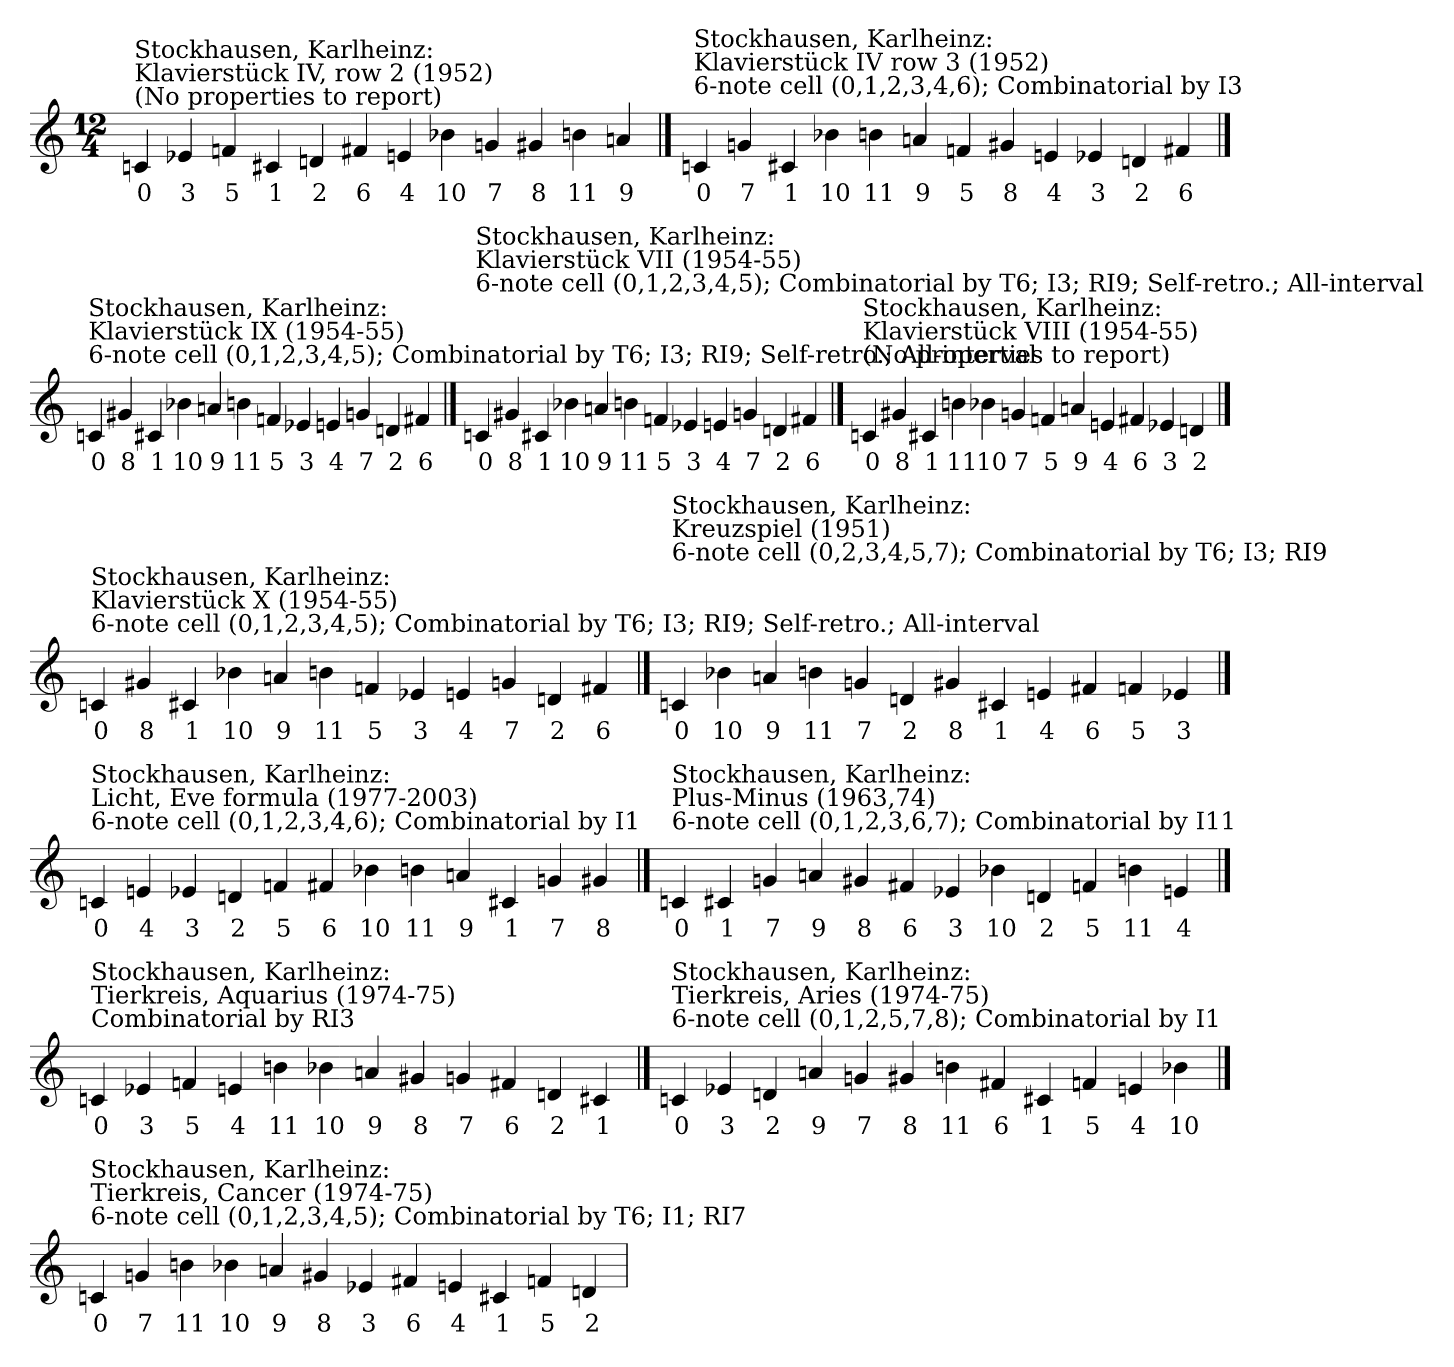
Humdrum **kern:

**kern	**text
*part1	*part1
*staff1	*staff1
!!LO:LB:g=z
*M12/4	*
==1429	==1429
!LO:TX:t=Stockhausen, Karlheinz&colon; \nKlavierstück IV, row 2 (1952)\n(No properties to report)	!
4cn	0
4e-X	3
4fn	5
4c#X	1
4dn	2
4f#X	6
4en	4
4b-X	10
4gn	7
4g#X	8
4bn	11
4an	9
!!LO:LB:g=z
==1430	==1430
!LO:TX:t=Stockhausen, Karlheinz&colon; \nKlavierstück IV row 3 (1952)\n6-note cell (0,1,2,3,4,6); Combinatorial by I3	!
4cn	0
4gn	7
4c#X	1
4b-X	10
4bn	11
4an	9
4fn	5
4g#X	8
4en	4
4e-X	3
4dn	2
4f#X	6
!!LO:LB:g=z
==1431	==1431
!LO:TX:t=Stockhausen, Karlheinz&colon; \nKlavierstück IX (1954-55)\n6-note cell (0,1,2,3,4,5); Combinatorial by T6; I3; RI9; Self-retro.; All-interval	!
4cn	0
4g#X	8
4c#X	1
4b-X	10
4an	9
4bn	11
4fn	5
4e-X	3
4en	4
4gn	7
4dn	2
4f#X	6
!!LO:LB:g=z
==1432	==1432
!LO:TX:t=Stockhausen, Karlheinz&colon; \nKlavierstück VII (1954-55)\n6-note cell (0,1,2,3,4,5); Combinatorial by T6; I3; RI9; Self-retro.; All-interval	!
4cn	0
4g#X	8
4c#X	1
4b-X	10
4an	9
4bn	11
4fn	5
4e-X	3
4en	4
4gn	7
4dn	2
4f#X	6
!!LO:LB:g=z
==1433	==1433
!LO:TX:t=Stockhausen, Karlheinz&colon; \nKlavierstück VIII (1954-55)\n(No properties to report)	!
4cn	0
4g#X	8
4c#X	1
4bn	11
4b-X	10
4gn	7
4fn	5
4an	9
4en	4
4f#X	6
4e-X	3
4dn	2
!!LO:LB:g=z
==1434	==1434
!LO:TX:t=Stockhausen, Karlheinz&colon; \nKlavierstück X (1954-55)\n6-note cell (0,1,2,3,4,5); Combinatorial by T6; I3; RI9; Self-retro.; All-interval	!
4cn	0
4g#X	8
4c#X	1
4b-X	10
4an	9
4bn	11
4fn	5
4e-X	3
4en	4
4gn	7
4dn	2
4f#X	6
!!LO:LB:g=z
==1435	==1435
!LO:TX:t=Stockhausen, Karlheinz&colon; \nKreuzspiel (1951)\n6-note cell (0,2,3,4,5,7); Combinatorial by T6; I3; RI9	!
4cn	0
4b-X	10
4an	9
4bn	11
4gn	7
4dn	2
4g#X	8
4c#X	1
4en	4
4f#X	6
4fn	5
4e-X	3
!!LO:LB:g=z
==1436	==1436
!LO:TX:t=Stockhausen, Karlheinz&colon; \nLicht, Eve formula (1977-2003)\n6-note cell (0,1,2,3,4,6); Combinatorial by I1	!
4cn	0
4en	4
4e-X	3
4dn	2
4fn	5
4f#X	6
4b-X	10
4bn	11
4an	9
4c#X	1
4gn	7
4g#X	8
!!LO:LB:g=z
==1437	==1437
!LO:TX:t=Stockhausen, Karlheinz&colon; \nPlus-Minus (1963,74)\n6-note cell (0,1,2,3,6,7); Combinatorial by I11	!
4cn	0
4c#X	1
4gn	7
4an	9
4g#X	8
4f#X	6
4e-X	3
4b-X	10
4dn	2
4fn	5
4bn	11
4en	4
!!LO:LB:g=z
==1438	==1438
!LO:TX:t=Stockhausen, Karlheinz&colon; \nTierkreis, Aquarius (1974-75)\nCombinatorial by RI3	!
4cn	0
4e-X	3
4fn	5
4en	4
4bn	11
4b-X	10
4an	9
4g#X	8
4gn	7
4f#X	6
4dn	2
4c#X	1
!!LO:LB:g=z
==1439	==1439
!LO:TX:t=Stockhausen, Karlheinz&colon; \nTierkreis, Aries (1974-75)\n6-note cell (0,1,2,5,7,8); Combinatorial by I1	!
4cn	0
4e-X	3
4dn	2
4an	9
4gn	7
4g#X	8
4bn	11
4f#X	6
4c#X	1
4fn	5
4en	4
4b-X	10
!!LO:LB:g=z
==1440	==1440
!LO:TX:t=Stockhausen, Karlheinz&colon; \nTierkreis, Cancer (1974-75)\n6-note cell (0,1,2,3,4,5); Combinatorial by T6; I1; RI7	!
4cn	0
4gn	7
4bn	11
4b-X	10
4an	9
4g#X	8
4e-X	3
4f#X	6
4en	4
4c#X	1
4fn	5
4dn	2
=	=
*-	*-
